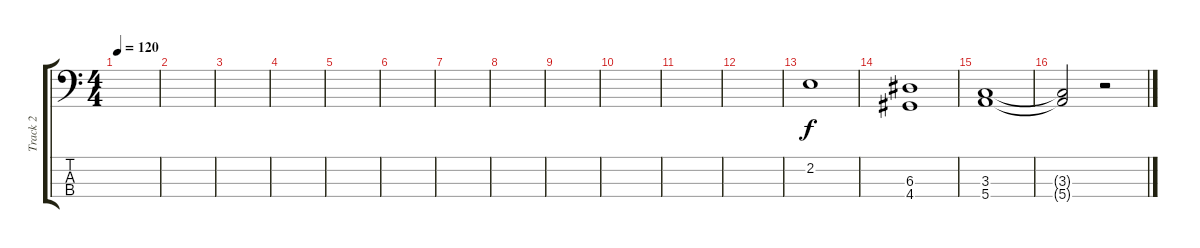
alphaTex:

\track ("Track 2" "Track 2") {instrument electricbassfinger}
\staff {score tabs}
\tuning (G2 D2 A1 E1) {hide}
\ts (4 4)
\tempo 120
\clef f4
\ks c
|
|
|
|
|
|
|
|
|
|
|
|
2.2.1 |
(6.3 4.4).1{instrument electricbasspick} |
(3.3 5.4).1{instrument electricbasspick} |
(3.3{t} 5.4{t}).2 r.2
